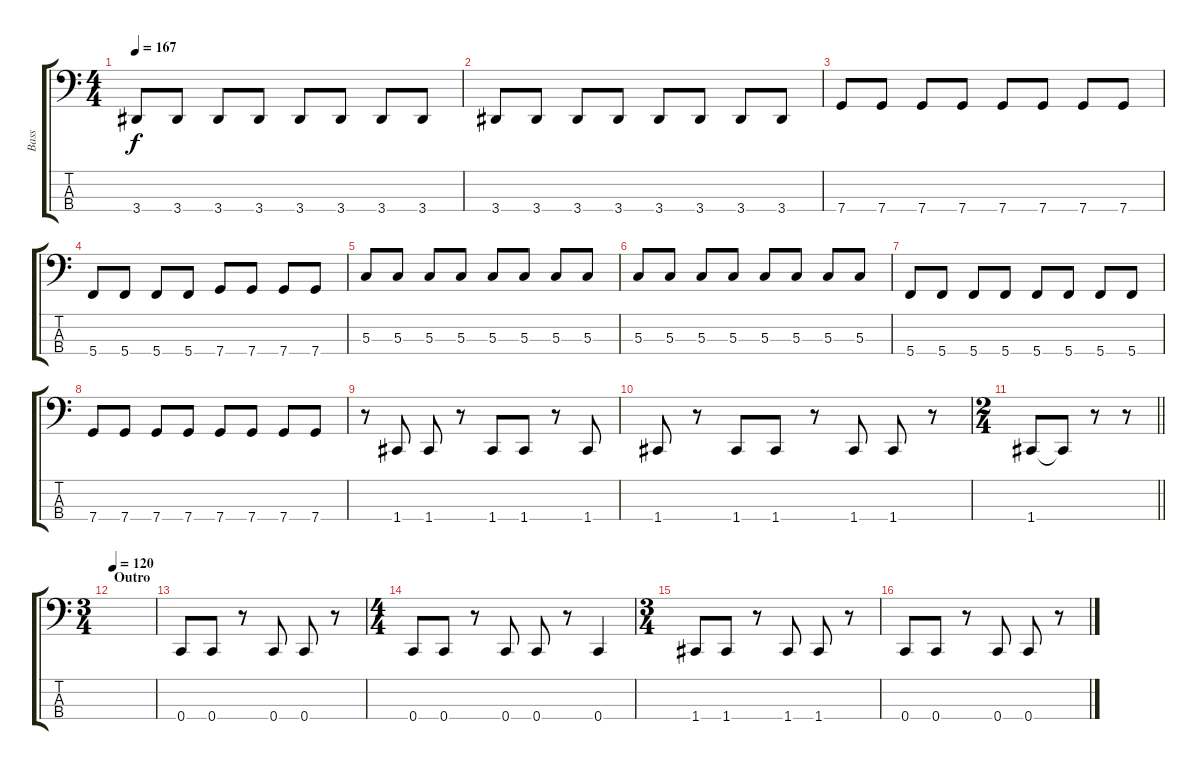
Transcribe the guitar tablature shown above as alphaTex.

\track ("Bass" "Bass") {instrument electricbasspick}
\staff {score tabs}
\tuning (F2 C2 G1 C1) {hide}
\ts (4 4)
\tempo 167
\clef f4
\ks c
3.4.8{dy f} 3.4.8 3.4.8 3.4.8 3.4.8 3.4.8 3.4.8 3.4.8 |
3.4.8 3.4.8 3.4.8 3.4.8 3.4.8 3.4.8 3.4.8 3.4.8 |
7.4.8 7.4.8 7.4.8 7.4.8 7.4.8 7.4.8 7.4.8 7.4.8 |
5.4.8 5.4.8 5.4.8 5.4.8 7.4.8 7.4.8 7.4.8 7.4.8 |
5.3.8 5.3.8 5.3.8 5.3.8 5.3.8 5.3.8 5.3.8 5.3.8 |
5.3.8 5.3.8 5.3.8 5.3.8 5.3.8 5.3.8 5.3.8 5.3.8 |
5.4.8 5.4.8 5.4.8 5.4.8 5.4.8 5.4.8 5.4.8 5.4.8 |
7.4.8 7.4.8 7.4.8 7.4.8 7.4.8 7.4.8 7.4.8 7.4.8 |
r.8 1.4.8 1.4.8 r.8 1.4.8 1.4.8 r.8 1.4.8 |
1.4.8 r.8 1.4.8 1.4.8 r.8 1.4.8 1.4.8 r.8 |
\ts (2 4)
\barLineRight lightlight
1.4.8 1.4{t}.8 r.8 r.8 |
\ts (3 4)
\section ("" "Outro")
\tempo 120
|
0.4.8 0.4.8 r.8 0.4.8 0.4.8 r.8 |
\ts (4 4)
0.4.8 0.4.8 r.8 0.4.8 0.4.8 r.8 0.4.4 |
\ts (3 4)
1.4.8 1.4.8 r.8 1.4.8 1.4.8 r.8 |
0.4.8 0.4.8 r.8 0.4.8 0.4.8 r.8
